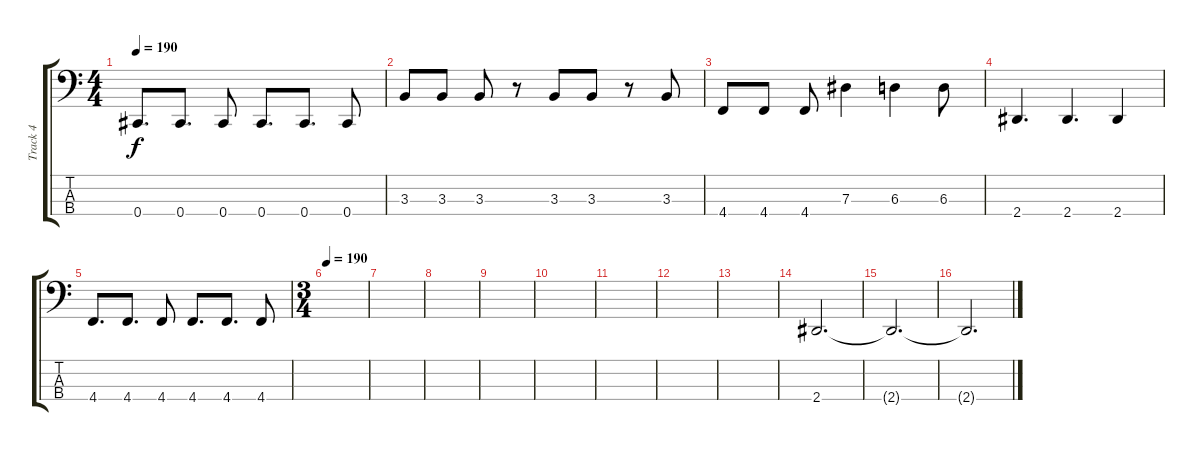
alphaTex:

\track ("Track 4" "Track 4") {instrument electricbasspick}
\staff {score tabs}
\tuning (Gb2 Db2 Ab1 Db1) {hide}
\ts (4 4)
\tempo 190
\clef f4
\ks c
0.4.8{d dy f} 0.4.8{d} 0.4.8 0.4.8{d} 0.4.8{d} 0.4.8 |
3.3.8 3.3.8 3.3.8 r.8 3.3.8 3.3.8 r.8 3.3.8 |
4.4.8 4.4.8 4.4.8 7.3.4 6.3.4 6.3.8 |
2.4.4{d} 2.4.4{d} 2.4.4 |
4.4.8{d} 4.4.8{d} 4.4.8 4.4.8{d} 4.4.8{d} 4.4.8 |
\ts (3 4)
\tempo 190
|
|
|
|
|
|
|
|
2.4.2{d} |
2.4{t}.2{d} |
2.4{t}.2{d}
